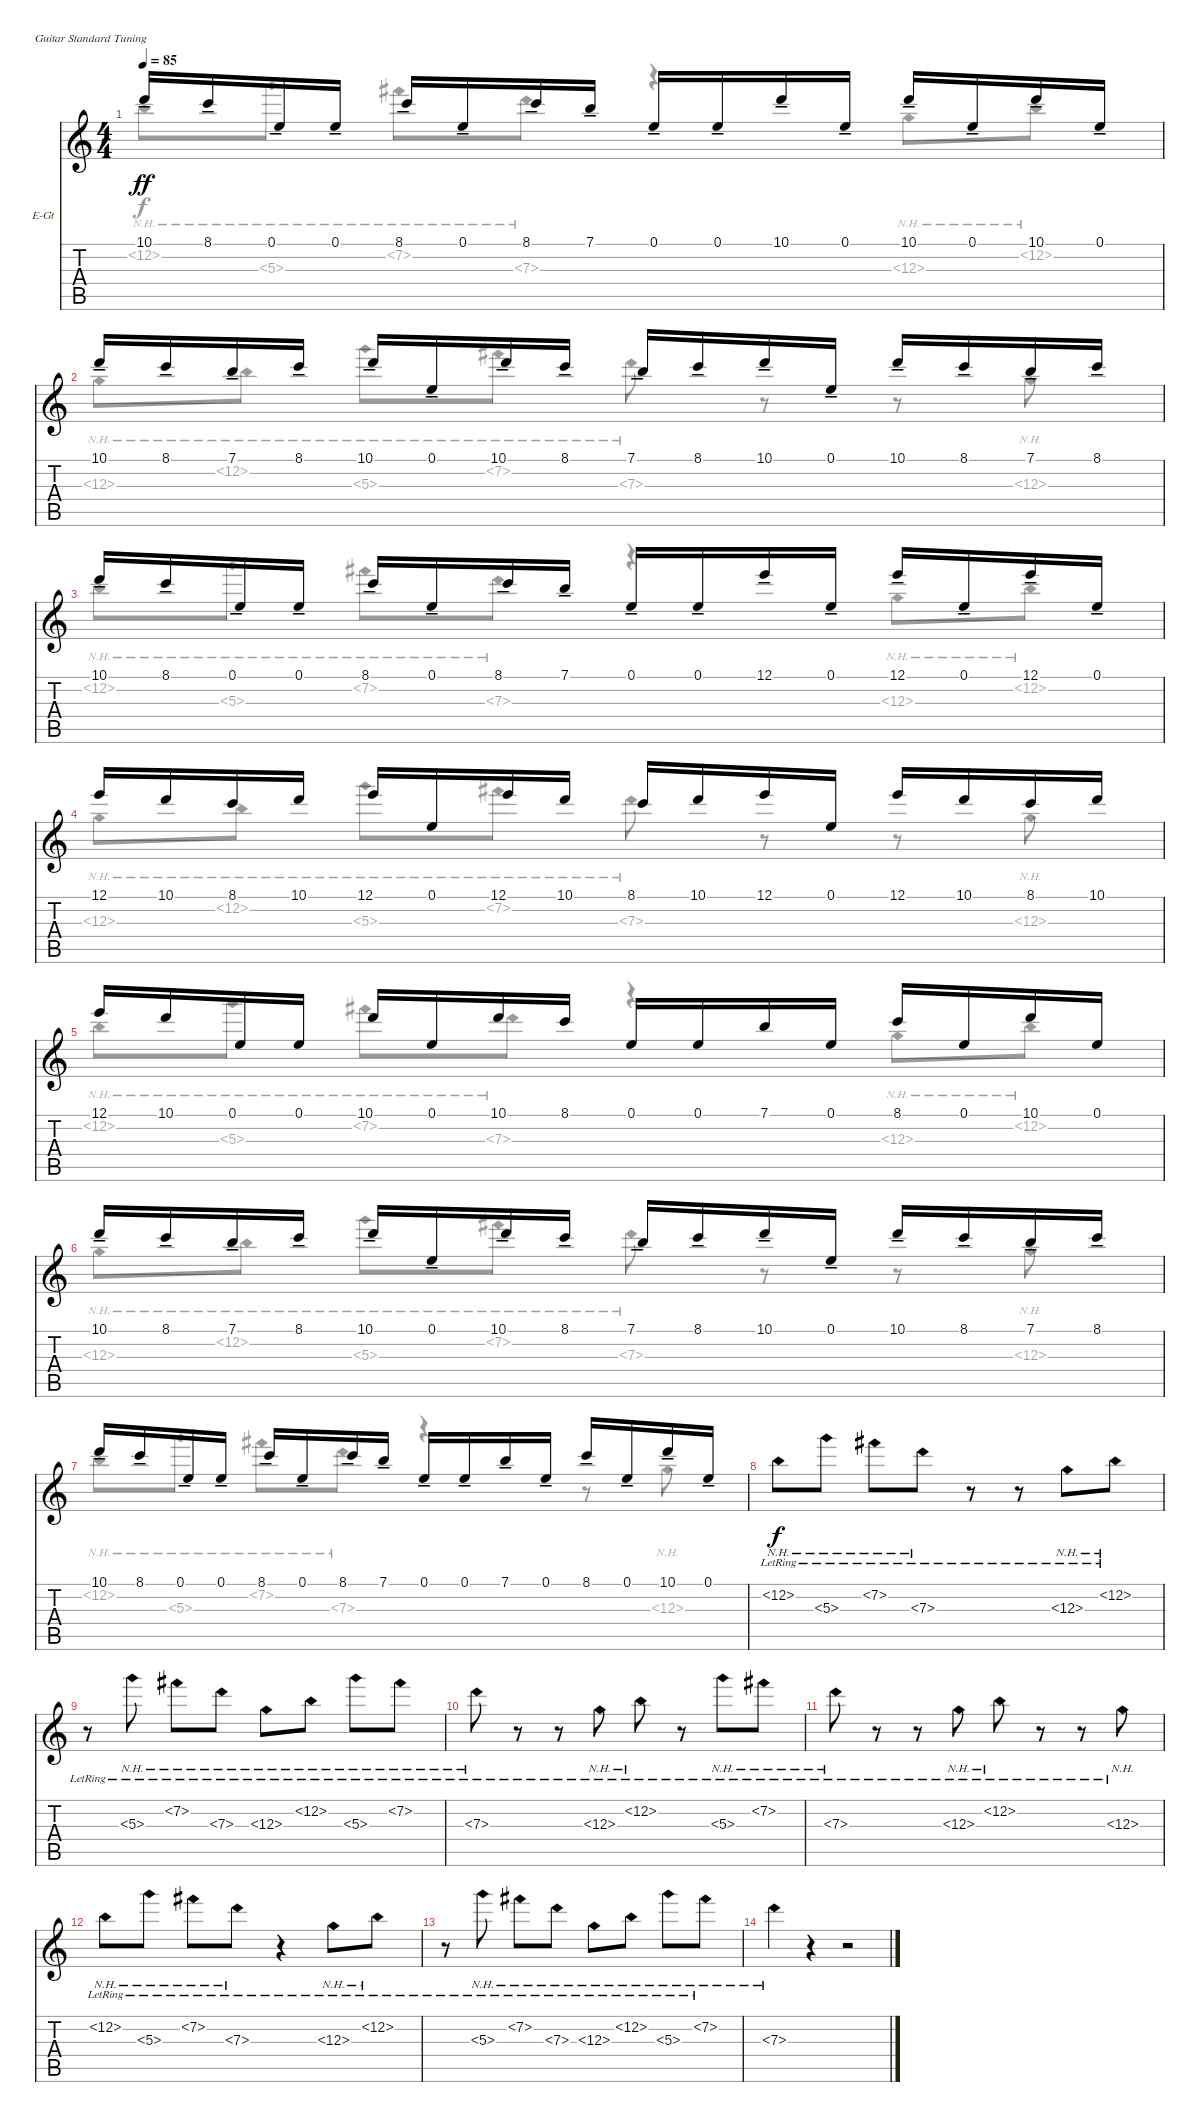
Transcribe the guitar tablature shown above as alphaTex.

\defaultSystemsLayout 4
\bracketExtendMode nobrackets
\firstSystemTrackNameOrientation horizontal
\otherSystemsTrackNameOrientation horizontal
\track ("Jazz Guitar" "E-Gt") {instrument electricguitarjazz}
\staff {score tabs}
\tuning (E4 B3 G3 D3 A2 E2)
\voice
\ts (4 4)
\tempo 85
\clef g2
\ks c
10.1{ten}.16{dy ff} 8.1{ten}.16 0.1{ten}.16 0.1{ten}.16 8.1{ten}.16 0.1{ten}.16 8.1{ten}.16 7.1{ten}.16 0.1{ten}.16 0.1{ten}.16 10.1{ten}.16 0.1{ten}.16 10.1{ten}.16 0.1{ten}.16 10.1{ten}.16 0.1{ten}.16 |
10.1{ten}.16 8.1{ten}.16 7.1{ten}.16 8.1{ten}.16 10.1{ten}.16 0.1{ten}.16 10.1{ten}.16 8.1{ten}.16 7.1{ten}.16 8.1{ten}.16 10.1{ten}.16 0.1{ten}.16 10.1{ten}.16 8.1{ten}.16 7.1{ten}.16 8.1{ten}.16 |
10.1{ten}.16 8.1{ten}.16 0.1{ten}.16 0.1{ten}.16 8.1{ten}.16 0.1{ten}.16 8.1{ten}.16 7.1{ten}.16 0.1{ten}.16 0.1{ten}.16 12.1{ten}.16 0.1{ten}.16 12.1{ten}.16 0.1{ten}.16 12.1{ten}.16 0.1{ten}.16 |
12.1.16 10.1.16 8.1.16 10.1.16 12.1.16 0.1.16 12.1.16 10.1.16 8.1.16 10.1.16 12.1.16 0.1.16 12.1.16 10.1.16 8.1.16 10.1.16 |
12.1.16 10.1.16 0.1.16 0.1.16 10.1.16 0.1.16 10.1.16 8.1.16 0.1.16 0.1.16 7.1.16 0.1.16 8.1.16 0.1.16 10.1.16 0.1.16 |
10.1{ten}.16 8.1{ten}.16 7.1{ten}.16 8.1{ten}.16 10.1{ten}.16 0.1{ten}.16 10.1{ten}.16 8.1{ten}.16 7.1{ten}.16 8.1{ten}.16 10.1{ten}.16 0.1{ten}.16 10.1{ten}.16 8.1{ten}.16 7.1{ten}.16 8.1{ten}.16 |
10.1{ten}.16 8.1{ten}.16 0.1{ten}.16 0.1{ten}.16 8.1{ten}.16 0.1{ten}.16 8.1{ten}.16 7.1{ten}.16 0.1{ten}.16 0.1{ten}.16 7.1{ten}.16 0.1{ten}.16 8.1{ten}.16 0.1{ten}.16 10.1{ten}.16 0.1{ten}.16 |
12.2{nh lr}.8{dy f} 5.3{nh lr}.8 7.2{nh lr}.8 7.3{nh lr}.8 r.8 r.8 12.3{nh lr}.8 12.2{nh lr}.8 |
r.8 5.3{nh lr}.8 7.2{nh lr}.8 7.3{nh lr}.8 12.3{nh lr}.8 12.2{nh lr}.8 5.3{nh lr}.8 7.2{nh lr}.8 |
7.3{nh lr}.8 r.8 r.8 12.3{nh lr}.8 12.2{nh lr}.8 r.8 5.3{nh lr}.8 7.2{nh lr}.8 |
7.3{nh lr}.8 r.8 r.8 12.3{nh lr}.8 12.2{nh lr}.8 r.8 r.8 12.3{nh lr}.8 |
12.2{nh lr}.8 5.3{nh lr}.8 7.2{nh lr}.8 7.3{nh lr}.8 r.4 12.3{nh lr}.8 12.2{nh lr}.8 |
r.8 5.3{nh lr}.8 7.2{nh lr}.8 7.3{nh lr}.8 12.3{nh lr}.8 12.2{nh lr}.8 5.3{nh lr}.8 7.2{nh lr}.8 |
7.3{nh}.4 r.4 r.2
\voice
\clef g2
\ottava regular
\simile none
\ks c
12.2{nh}.8{dy f} 5.3{nh}.8 7.2{nh}.8 7.3{nh}.8 r.4 12.3{nh}.8 12.2{nh}.8 |
12.3{nh}.8 12.2{nh}.8 5.3{nh}.8 7.2{nh}.8 7.3{nh}.8 r.8 r.8 12.3{nh}.8 |
12.2{nh}.8 5.3{nh}.8 7.2{nh}.8 7.3{nh}.8 r.4 12.3{nh}.8 12.2{nh}.8 |
12.3{nh}.8 12.2{nh}.8 5.3{nh}.8 7.2{nh}.8 7.3{nh}.8 r.8 r.8 12.3{nh}.8 |
12.2{nh}.8 5.3{nh}.8 7.2{nh}.8 7.3{nh}.8 r.4 12.3{nh}.8 12.2{nh}.8 |
12.3{nh}.8 12.2{nh}.8 5.3{nh}.8 7.2{nh}.8 7.3{nh}.8 r.8 r.8 12.3{nh}.8 |
12.2{nh}.8 5.3{nh}.8 7.2{nh}.8 7.3{nh}.8 r.4 r.8 12.3{nh}.8 |
|
|
|
|
|
|
